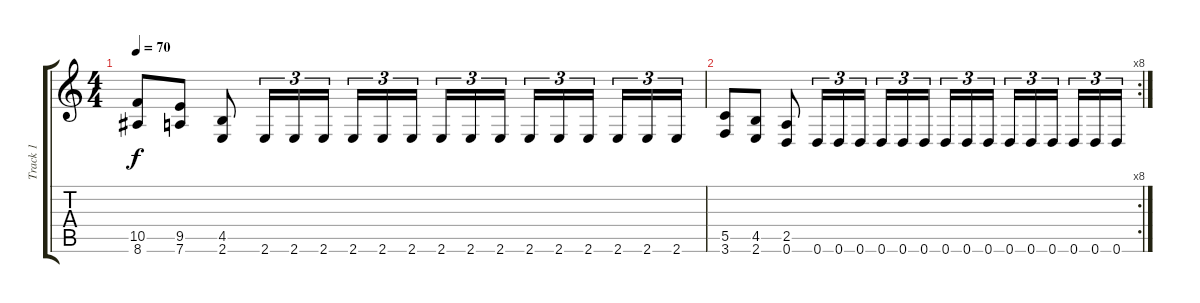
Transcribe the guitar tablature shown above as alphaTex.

\track ("Track 1" "Track 1") {instrument distortionguitar}
\staff {score tabs}
\tuning (D4 A3 F3 C3 G2 D2) {hide}
\ts (4 4)
\tempo 70
\clef g2
\ks c
(10.5 8.6).8{dy f} (9.5 7.6).8 (4.5 2.6).8 2.6.16{tu (3 2)} 2.6.16{tu (3 2)} 2.6.16{tu (3 2)} 2.6.16{tu (3 2)} 2.6.16{tu (3 2)} 2.6.16{tu (3 2) beam splitsecondary} 2.6.16{tu (3 2)} 2.6.16{tu (3 2)} 2.6.16{tu (3 2)} 2.6.16{tu (3 2)} 2.6.16{tu (3 2)} 2.6.16{tu (3 2) beam splitsecondary} 2.6.16{tu (3 2)} 2.6.16{tu (3 2)} 2.6.16{tu (3 2)} |
\rc 8
(5.5 3.6).8 (4.5 2.6).8 (2.5 0.6).8 0.6.16{tu (3 2)} 0.6.16{tu (3 2)} 0.6.16{tu (3 2)} 0.6.16{tu (3 2)} 0.6.16{tu (3 2)} 0.6.16{tu (3 2) beam splitsecondary} 0.6.16{tu (3 2)} 0.6.16{tu (3 2)} 0.6.16{tu (3 2)} 0.6.16{tu (3 2)} 0.6.16{tu (3 2)} 0.6.16{tu (3 2) beam splitsecondary} 0.6.16{tu (3 2)} 0.6.16{tu (3 2)} 0.6.16{tu (3 2)}
